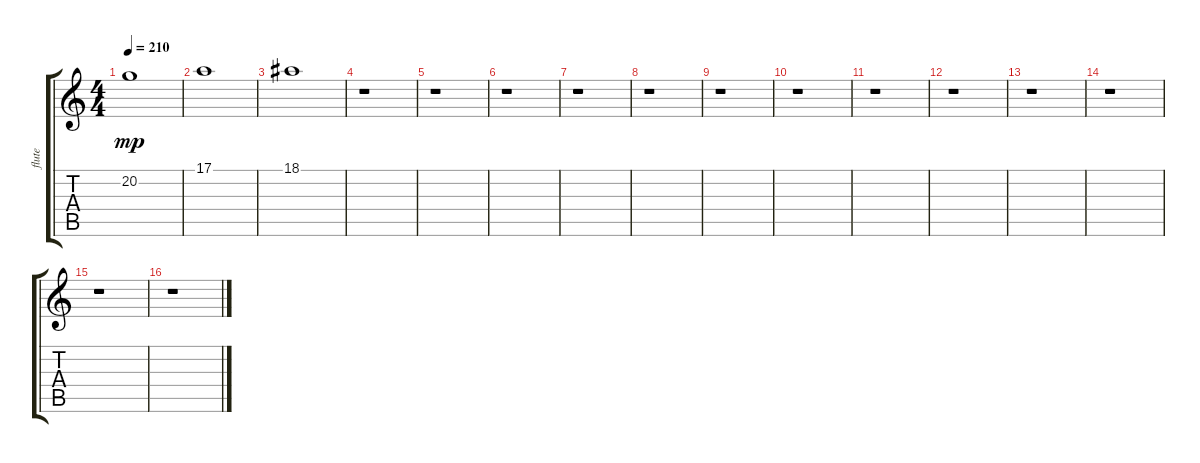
\track ("flute               " "flute     ") {instrument piccolo}
\staff {score tabs}
\tuning (E4 B3 G3 D3 A2 E2) {hide}
\ts (4 4)
\tempo 210
\clef g2
\ks c
20.2.1{dy mp} |
17.1.1 |
18.1.1 |
r.1 |
r.1 |
r.1 |
r.1 |
r.1 |
r.1 |
r.1 |
r.1 |
r.1 |
r.1 |
r.1 |
r.1 |
r.1
